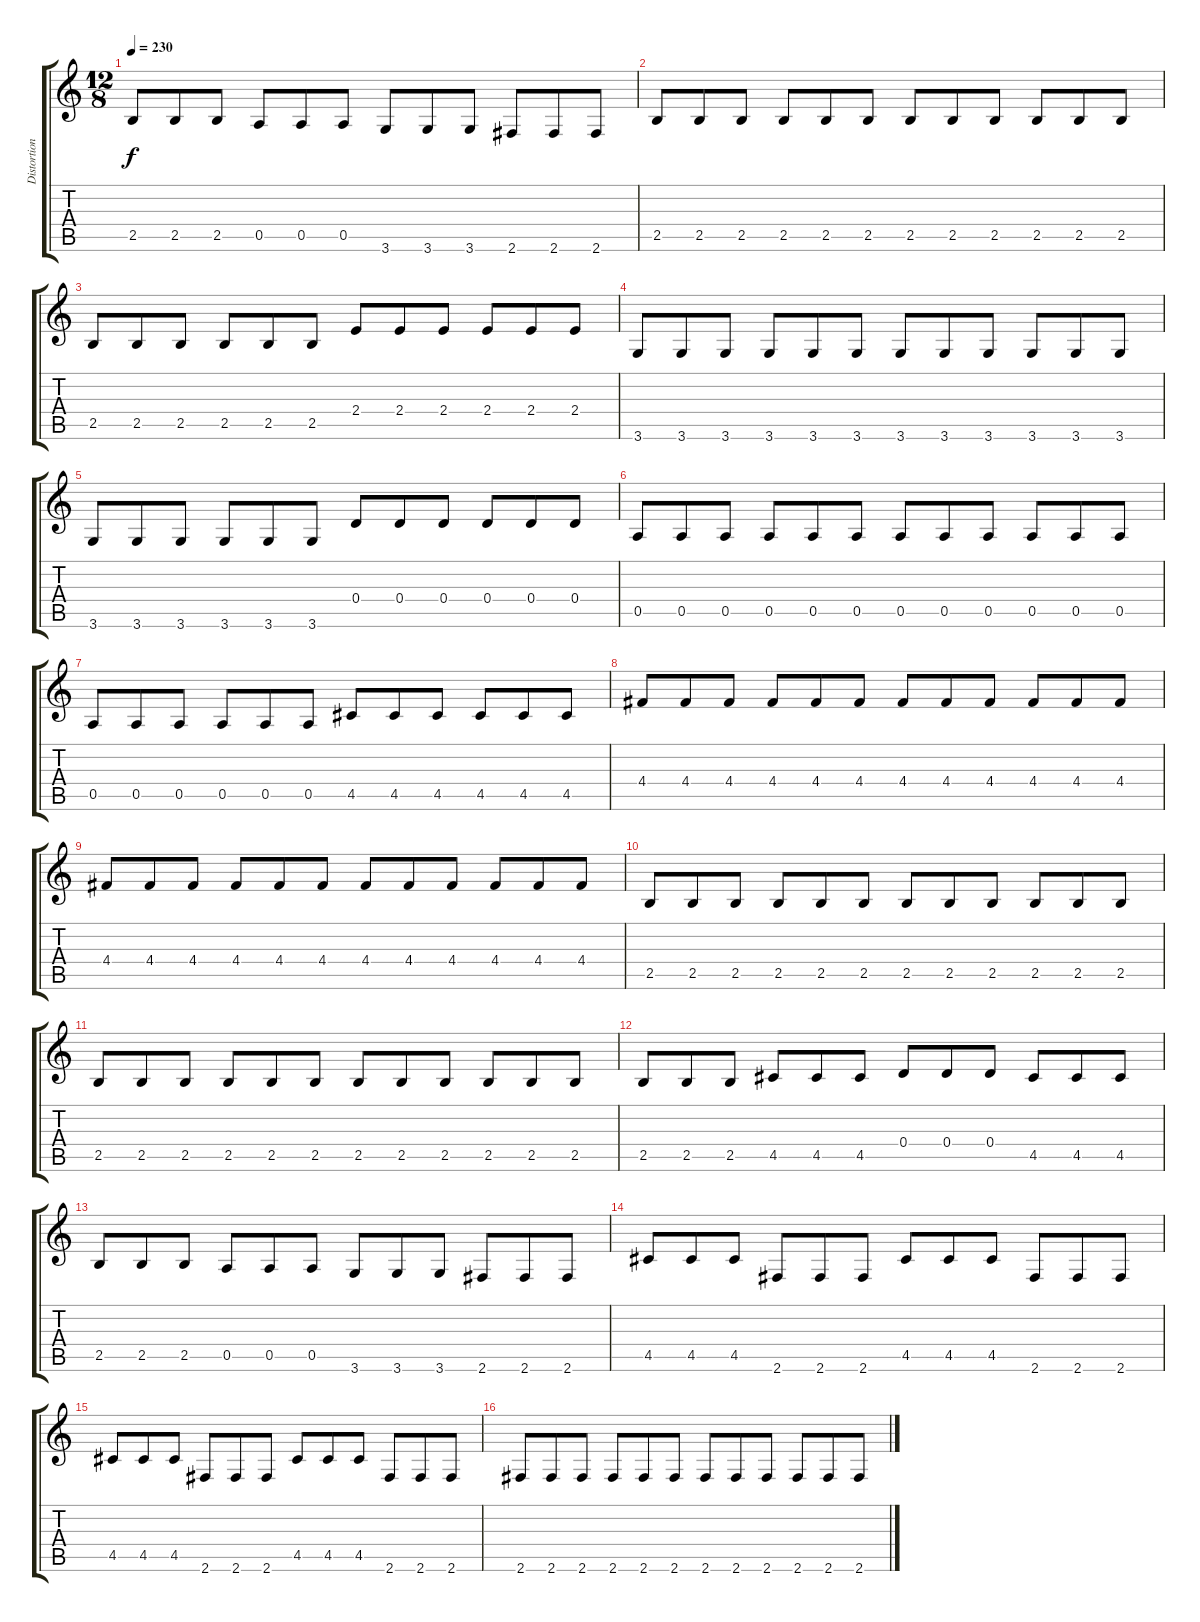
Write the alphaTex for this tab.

\track ("Distortion" "Distortion") {instrument distortionguitar}
\staff {score tabs}
\tuning (E4 B3 G3 D3 A2 E2) {hide}
\ts (12 8)
\tempo 230
\clef g2
\ks c
2.5.8{dy f} 2.5.8 2.5.8 0.5.8 0.5.8 0.5.8 3.6.8 3.6.8 3.6.8 2.6.8 2.6.8 2.6.8 |
2.5.8 2.5.8 2.5.8 2.5.8 2.5.8 2.5.8 2.5.8 2.5.8 2.5.8 2.5.8 2.5.8 2.5.8 |
2.5.8 2.5.8 2.5.8 2.5.8 2.5.8 2.5.8 2.4.8 2.4.8 2.4.8 2.4.8 2.4.8 2.4.8 |
3.6.8 3.6.8 3.6.8 3.6.8 3.6.8 3.6.8 3.6.8 3.6.8 3.6.8 3.6.8 3.6.8 3.6.8 |
3.6.8 3.6.8 3.6.8 3.6.8 3.6.8 3.6.8 0.4.8 0.4.8 0.4.8 0.4.8 0.4.8 0.4.8 |
0.5.8 0.5.8 0.5.8 0.5.8 0.5.8 0.5.8 0.5.8 0.5.8 0.5.8 0.5.8 0.5.8 0.5.8 |
0.5.8 0.5.8 0.5.8 0.5.8 0.5.8 0.5.8 4.5.8 4.5.8 4.5.8 4.5.8 4.5.8 4.5.8 |
4.4.8 4.4.8 4.4.8 4.4.8 4.4.8 4.4.8 4.4.8 4.4.8 4.4.8 4.4.8 4.4.8 4.4.8 |
4.4.8 4.4.8 4.4.8 4.4.8 4.4.8 4.4.8 4.4.8 4.4.8 4.4.8 4.4.8 4.4.8 4.4.8 |
2.5.8 2.5.8 2.5.8 2.5.8 2.5.8 2.5.8 2.5.8 2.5.8 2.5.8 2.5.8 2.5.8 2.5.8 |
2.5.8 2.5.8 2.5.8 2.5.8 2.5.8 2.5.8 2.5.8 2.5.8 2.5.8 2.5.8 2.5.8 2.5.8 |
2.5.8 2.5.8 2.5.8 4.5.8 4.5.8 4.5.8 0.4.8 0.4.8 0.4.8 4.5.8 4.5.8 4.5.8 |
2.5.8 2.5.8 2.5.8 0.5.8 0.5.8 0.5.8 3.6.8 3.6.8 3.6.8 2.6.8 2.6.8 2.6.8 |
4.5.8 4.5.8 4.5.8 2.6.8 2.6.8 2.6.8 4.5.8 4.5.8 4.5.8 2.6.8 2.6.8 2.6.8 |
4.5.8 4.5.8 4.5.8 2.6.8 2.6.8 2.6.8 4.5.8 4.5.8 4.5.8 2.6.8 2.6.8 2.6.8 |
2.6.8 2.6.8 2.6.8 2.6.8 2.6.8 2.6.8 2.6.8 2.6.8 2.6.8 2.6.8 2.6.8 2.6.8
